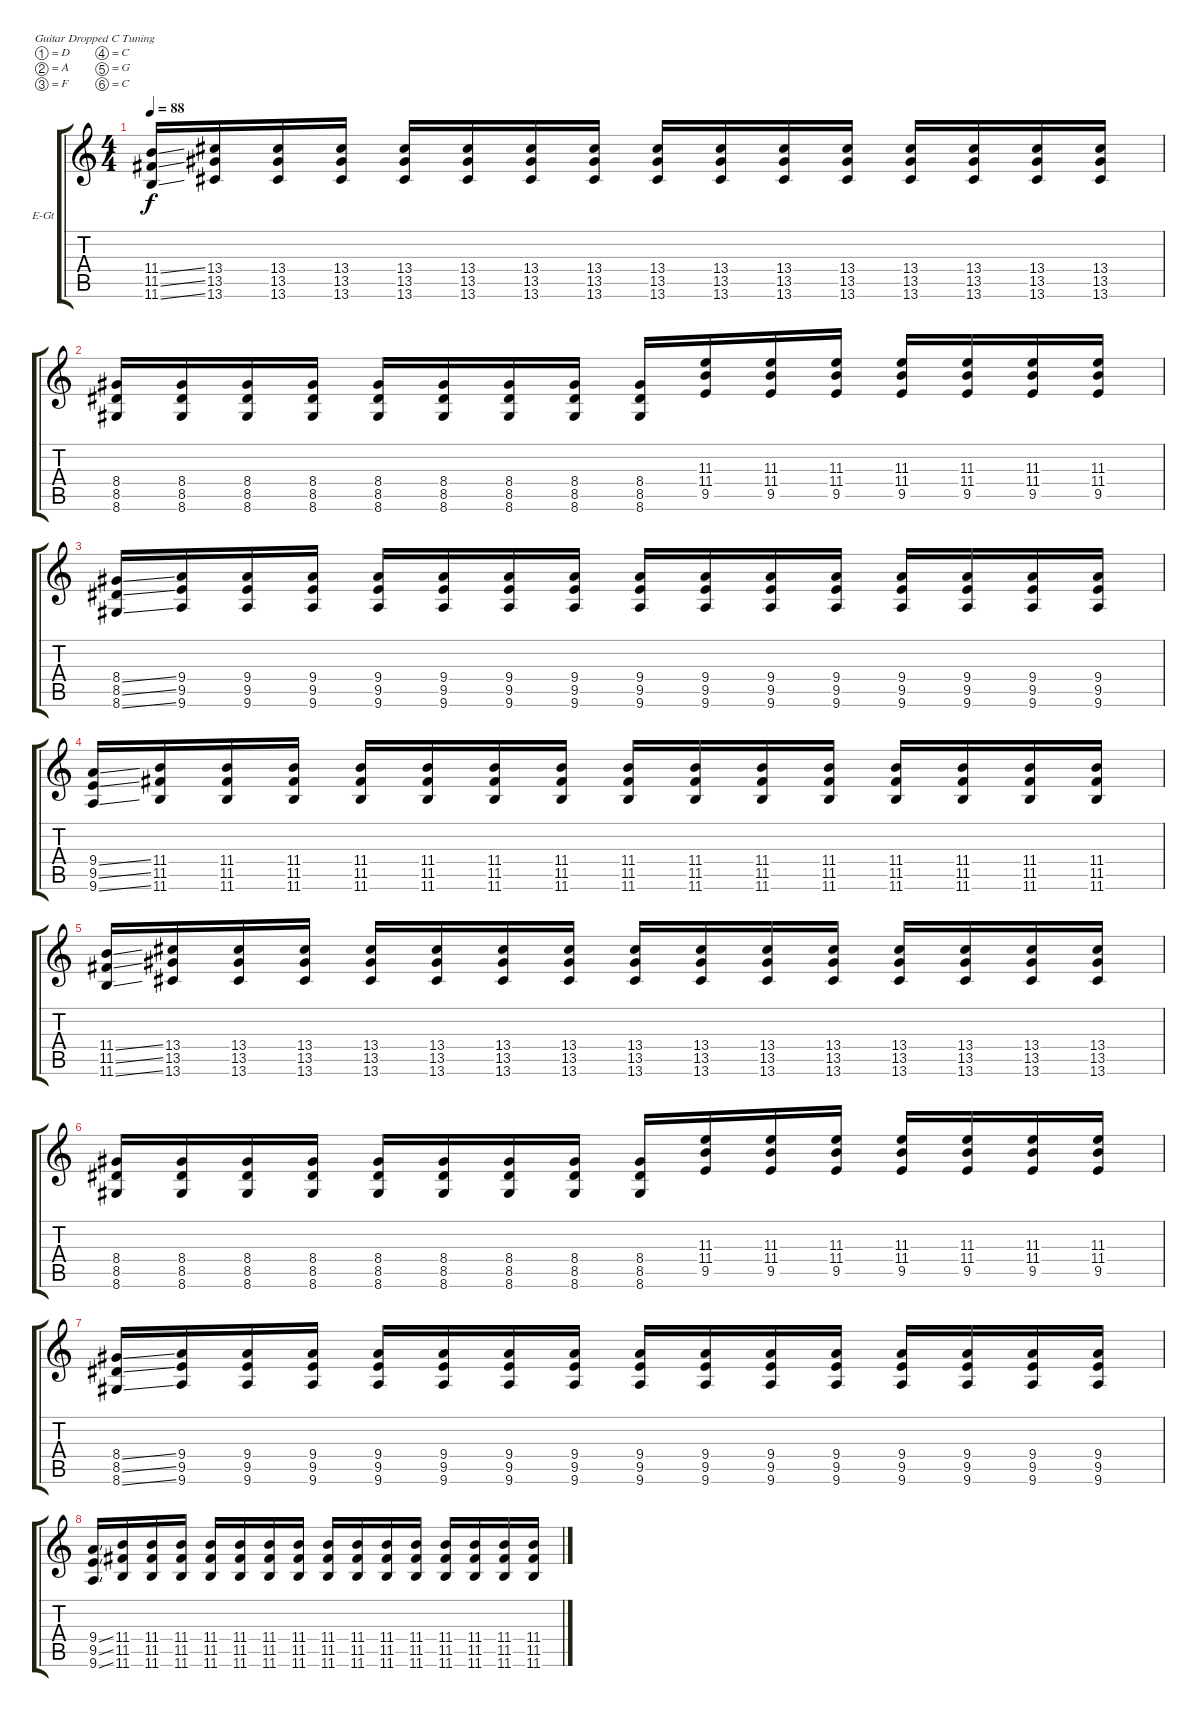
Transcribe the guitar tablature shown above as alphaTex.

\bracketExtendMode groupsimilarinstruments
\firstSystemTrackNameOrientation horizontal
\otherSystemsTrackNameOrientation horizontal
\track ("Track 1" "E-Gt") {instrument distortionguitar}
\staff {score tabs}
\tuning (D4 A3 F3 C3 G2 C2)
\ts (4 4)
\tempo 88
\clef g2
\ks c
(11.4{ss} 11.5{ss} 11.6{ss}).16{dy f} (13.4 13.5 13.6).16 (13.4 13.5 13.6).16 (13.4 13.5 13.6).16 (13.4 13.5 13.6).16 (13.4 13.5 13.6).16 (13.4 13.5 13.6).16 (13.4 13.5 13.6).16 (13.4 13.5 13.6).16 (13.4 13.5 13.6).16 (13.4 13.5 13.6).16 (13.4 13.5 13.6).16 (13.4 13.5 13.6).16 (13.4 13.5 13.6).16 (13.4 13.5 13.6).16 (13.4 13.5 13.6).16 |
(8.4 8.5 8.6).16 (8.4 8.5 8.6).16 (8.4 8.5 8.6).16 (8.4 8.5 8.6).16 (8.4 8.5 8.6).16 (8.4 8.5 8.6).16 (8.4 8.5 8.6).16 (8.4 8.5 8.6).16 (8.4 8.5 8.6).16 (11.3 11.4 9.5).16 (11.3 11.4 9.5).16 (11.3 11.4 9.5).16 (11.3 11.4 9.5).16 (11.3 11.4 9.5).16 (11.3 11.4 9.5).16 (11.3 11.4 9.5).16 |
(8.4{ss} 8.5{ss} 8.6{ss}).16 (9.4 9.5 9.6).16 (9.4 9.5 9.6).16 (9.4 9.5 9.6).16 (9.4 9.5 9.6).16 (9.4 9.5 9.6).16 (9.4 9.5 9.6).16 (9.4 9.5 9.6).16 (9.4 9.5 9.6).16 (9.4 9.5 9.6).16 (9.4 9.5 9.6).16 (9.4 9.5 9.6).16 (9.4 9.5 9.6).16 (9.4 9.5 9.6).16 (9.4 9.5 9.6).16 (9.4 9.5 9.6).16 |
(9.4{ss} 9.5{ss} 9.6{ss}).16 (11.4 11.5 11.6).16 (11.4 11.5 11.6).16 (11.4 11.5 11.6).16 (11.4 11.5 11.6).16 (11.4 11.5 11.6).16 (11.4 11.5 11.6).16 (11.4 11.5 11.6).16 (11.4 11.5 11.6).16 (11.4 11.5 11.6).16 (11.4 11.5 11.6).16 (11.4 11.5 11.6).16 (11.4 11.5 11.6).16 (11.4 11.5 11.6).16 (11.4 11.5 11.6).16 (11.4 11.5 11.6).16 |
(11.4{ss} 11.5{ss} 11.6{ss}).16 (13.4 13.5 13.6).16 (13.4 13.5 13.6).16 (13.4 13.5 13.6).16 (13.4 13.5 13.6).16 (13.4 13.5 13.6).16 (13.4 13.5 13.6).16 (13.4 13.5 13.6).16 (13.4 13.5 13.6).16 (13.4 13.5 13.6).16 (13.4 13.5 13.6).16 (13.4 13.5 13.6).16 (13.4 13.5 13.6).16 (13.4 13.5 13.6).16 (13.4 13.5 13.6).16 (13.4 13.5 13.6).16 |
(8.4 8.5 8.6).16 (8.4 8.5 8.6).16 (8.4 8.5 8.6).16 (8.4 8.5 8.6).16 (8.4 8.5 8.6).16 (8.4 8.5 8.6).16 (8.4 8.5 8.6).16 (8.4 8.5 8.6).16 (8.4 8.5 8.6).16 (11.3 11.4 9.5).16 (11.3 11.4 9.5).16 (11.3 11.4 9.5).16 (11.3 11.4 9.5).16 (11.3 11.4 9.5).16 (11.3 11.4 9.5).16 (11.3 11.4 9.5).16 |
(8.4{ss} 8.5{ss} 8.6{ss}).16 (9.4 9.5 9.6).16 (9.4 9.5 9.6).16 (9.4 9.5 9.6).16 (9.4 9.5 9.6).16 (9.4 9.5 9.6).16 (9.4 9.5 9.6).16 (9.4 9.5 9.6).16 (9.4 9.5 9.6).16 (9.4 9.5 9.6).16 (9.4 9.5 9.6).16 (9.4 9.5 9.6).16 (9.4 9.5 9.6).16 (9.4 9.5 9.6).16 (9.4 9.5 9.6).16 (9.4 9.5 9.6).16 |
(9.4{ss} 9.5{ss} 9.6{ss}).16 (11.4 11.5 11.6).16 (11.4 11.5 11.6).16 (11.4 11.5 11.6).16 (11.4 11.5 11.6).16 (11.4 11.5 11.6).16 (11.4 11.5 11.6).16 (11.4 11.5 11.6).16 (11.4 11.5 11.6).16 (11.4 11.5 11.6).16 (11.4 11.5 11.6).16 (11.4 11.5 11.6).16 (11.4 11.5 11.6).16 (11.4 11.5 11.6).16 (11.4 11.5 11.6).16 (11.4 11.5 11.6).16
